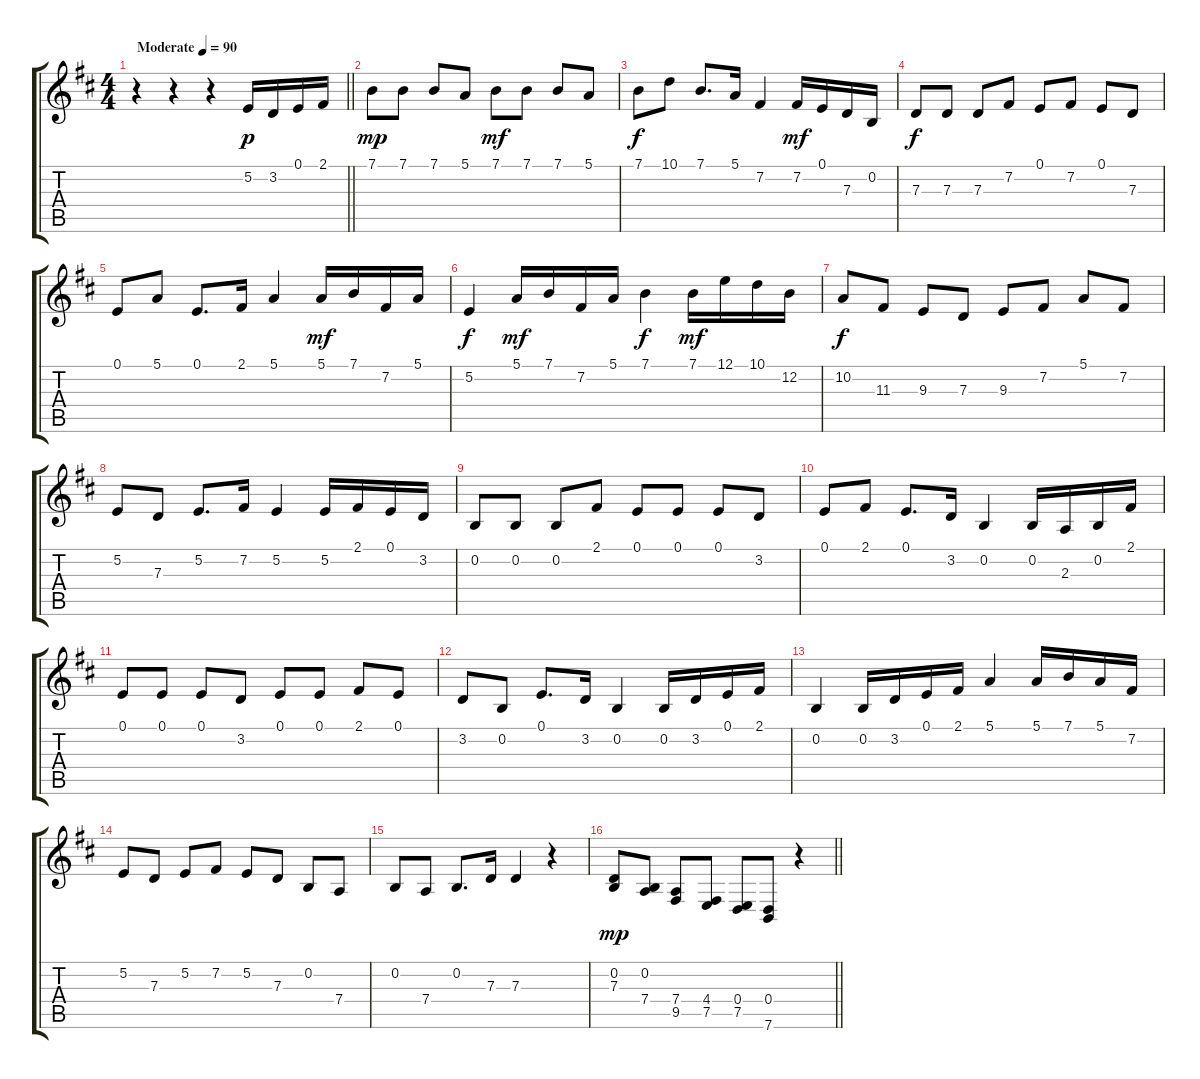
\track "" {instrument brightacousticpiano}
\staff {score tabs}
\tuning (E4 B3 G3 D3 A2 E2) {hide}
\ts (4 4)
\tempo (90 "Moderate")
\clef g2
\barLineRight lightlight
\ks d
r.4{dy p instrument brightacousticpiano} r.4 r.4 5.2.16 3.2.16 0.1.16 2.1.16 |
\section ("" "")
7.1.8{dy mp} 7.1.8 7.1.8 5.1.8 7.1.8{dy mf} 7.1.8 7.1.8 5.1.8 |
7.1.8{dy f} 10.1.8 7.1.8{d} 5.1.16 7.2.4 7.2.16{dy mf} 0.1.16 7.3.16 0.2.16 |
7.3.8{dy f} 7.3.8 7.3.8 7.2.8 0.1.8 7.2.8 0.1.8 7.3.8 |
0.1.8 5.1.8 0.1.8{d} 2.1.16 5.1.4 5.1.16{dy mf} 7.1.16 7.2.16 5.1.16 |
5.2.4{dy f} 5.1.16{dy mf} 7.1.16 7.2.16 5.1.16 7.1.4{dy f} 7.1.16{dy mf} 12.1.16 10.1.16 12.2.16 |
10.2.8{dy f} 11.3.8 9.3.8 7.3.8 9.3.8 7.2.8 5.1.8 7.2.8 |
5.2.8 7.3.8 5.2.8{d} 7.2.16 5.2.4 5.2.16 2.1.16 0.1.16 3.2.16 |
0.2.8 0.2.8 0.2.8 2.1.8 0.1.8 0.1.8 0.1.8 3.2.8 |
0.1.8 2.1.8 0.1.8{d} 3.2.16 0.2.4 0.2.16 2.3.16 0.2.16 2.1.16 |
0.1.8 0.1.8 0.1.8 3.2.8 0.1.8 0.1.8 2.1.8 0.1.8 |
3.2.8 0.2.8 0.1.8{d} 3.2.16 0.2.4 0.2.16 3.2.16 0.1.16 2.1.16 |
0.2.4 0.2.16 3.2.16 0.1.16 2.1.16 5.1.4 5.1.16 7.1.16 5.1.16 7.2.16 |
5.2.8 7.3.8 5.2.8 7.2.8 5.2.8 7.3.8 0.2.8 7.4.8 |
0.2.8 7.4.8 0.2.8{d} 7.3.16 7.3.4 r.4 |
\barLineRight lightlight
(0.2 7.3).8{dy mp} (0.2 7.4).8 (7.4 9.5).8 (4.4 7.5).8 (0.4 7.5).8 (0.4 7.6).8 r.4
